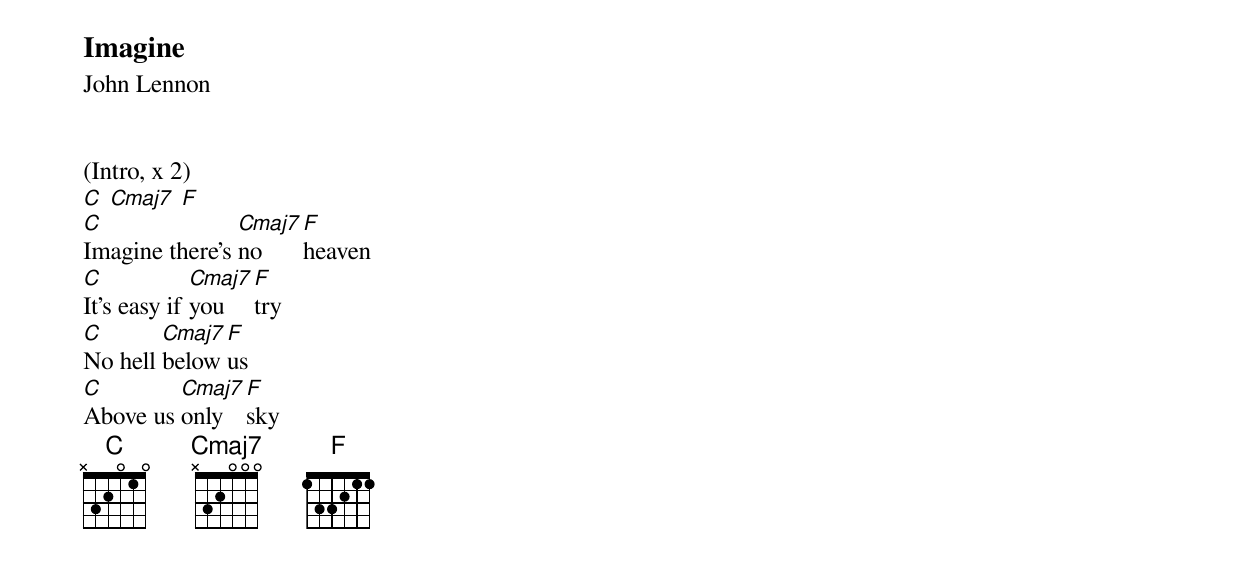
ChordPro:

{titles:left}
{title:Imagine}
{st:John Lennon}

(Intro, x 2)
[C] [Cmaj7] [F]
[C]Imagine there's [Cmaj7]no [F]heaven
[C]It's easy if [Cmaj7]you [F]try
[C]No hell [Cmaj7]below [F]us
[C]Above us [Cmaj7]only [F]sky
